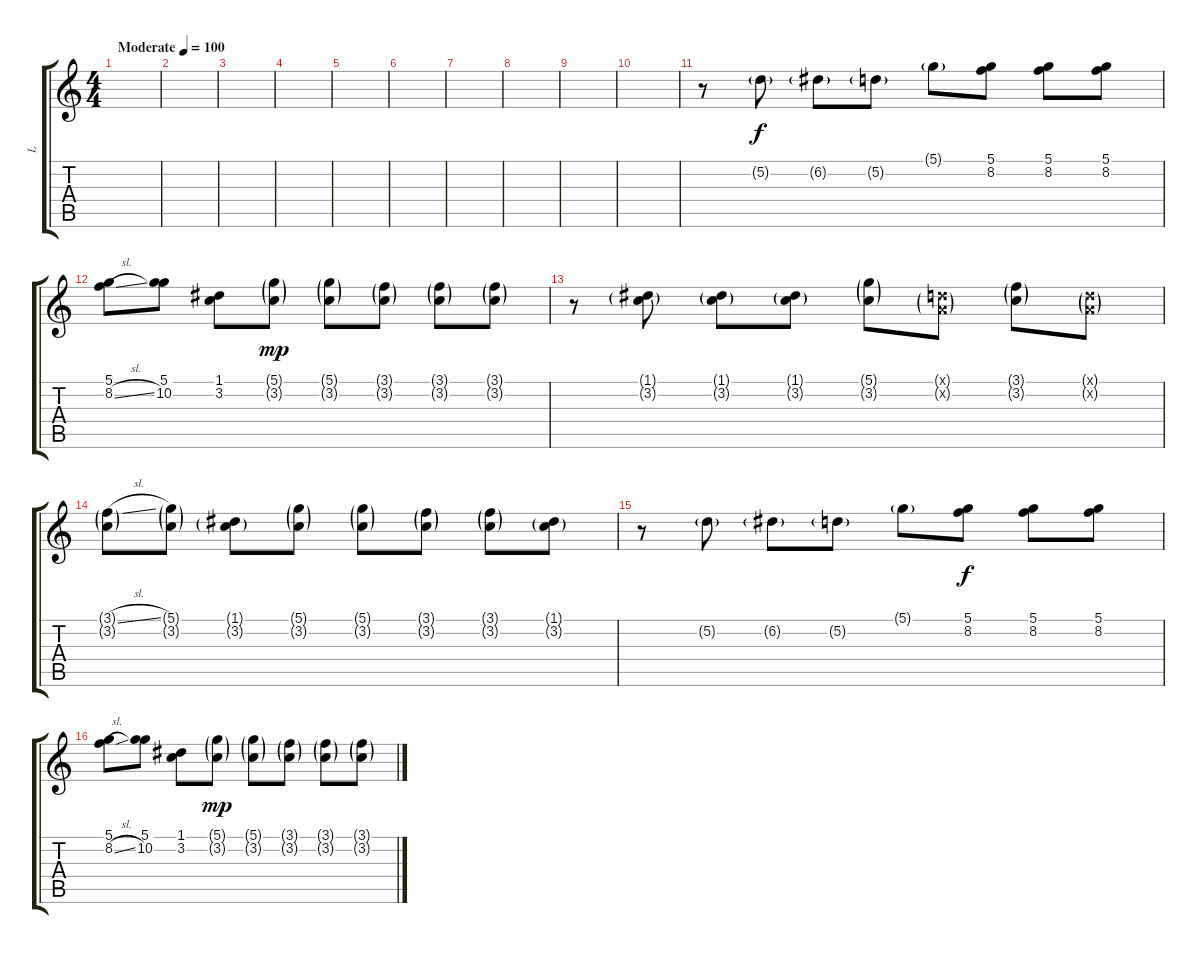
\track ("L" "L") {instrument electricguitarclean}
\staff {score tabs}
\tuning (D4 A3 F3 C3 G2 C2) {hide}
\ts (4 4)
\tempo (100 "Moderate")
\clef g2
\ks c
|
|
|
|
|
|
|
|
|
|
r.8 5.2{g}.8 6.2{g}.8 5.2{g}.8 5.1{g}.8 (5.1 8.2).8{dy f} (5.1 8.2).8 (5.1 8.2).8 |
(5.1 8.2{sl}).8 (5.1 10.2).8 (1.1 3.2).8 (5.1{g} 3.2{g}).8{dy mp} (5.1{g} 3.2{g}).8 (3.1{g} 3.2{g}).8 (3.1{g} 3.2{g}).8 (3.1{g} 3.2{g}).8 |
r.8 (1.1{g} 3.2{g}).8 (1.1{g} 3.2{g}).8 (1.1{g} 3.2{g}).8 (5.1{g} 3.2{g}).8 (0.1{g x} 0.2{g x}).8 (3.1{g} 3.2{g}).8 (0.1{g x} 0.2{g x}).8 |
(3.1{sl g} 3.2{g}).8 (5.1{g} 3.2{g}).8 (1.1{g} 3.2{g}).8 (5.1{g} 3.2{g}).8 (5.1{g} 3.2{g}).8 (3.1{g} 3.2{g}).8 (3.1{g} 3.2{g}).8 (1.1{g} 3.2{g}).8 |
r.8 5.2{g}.8 6.2{g}.8 5.2{g}.8 5.1{g}.8 (5.1 8.2).8{dy f} (5.1 8.2).8 (5.1 8.2).8 |
(5.1 8.2{sl}).8 (5.1 10.2).8 (1.1 3.2).8 (5.1{g} 3.2{g}).8{dy mp} (5.1{g} 3.2{g}).8 (3.1{g} 3.2{g}).8 (3.1{g} 3.2{g}).8 (3.1{g} 3.2{g}).8
